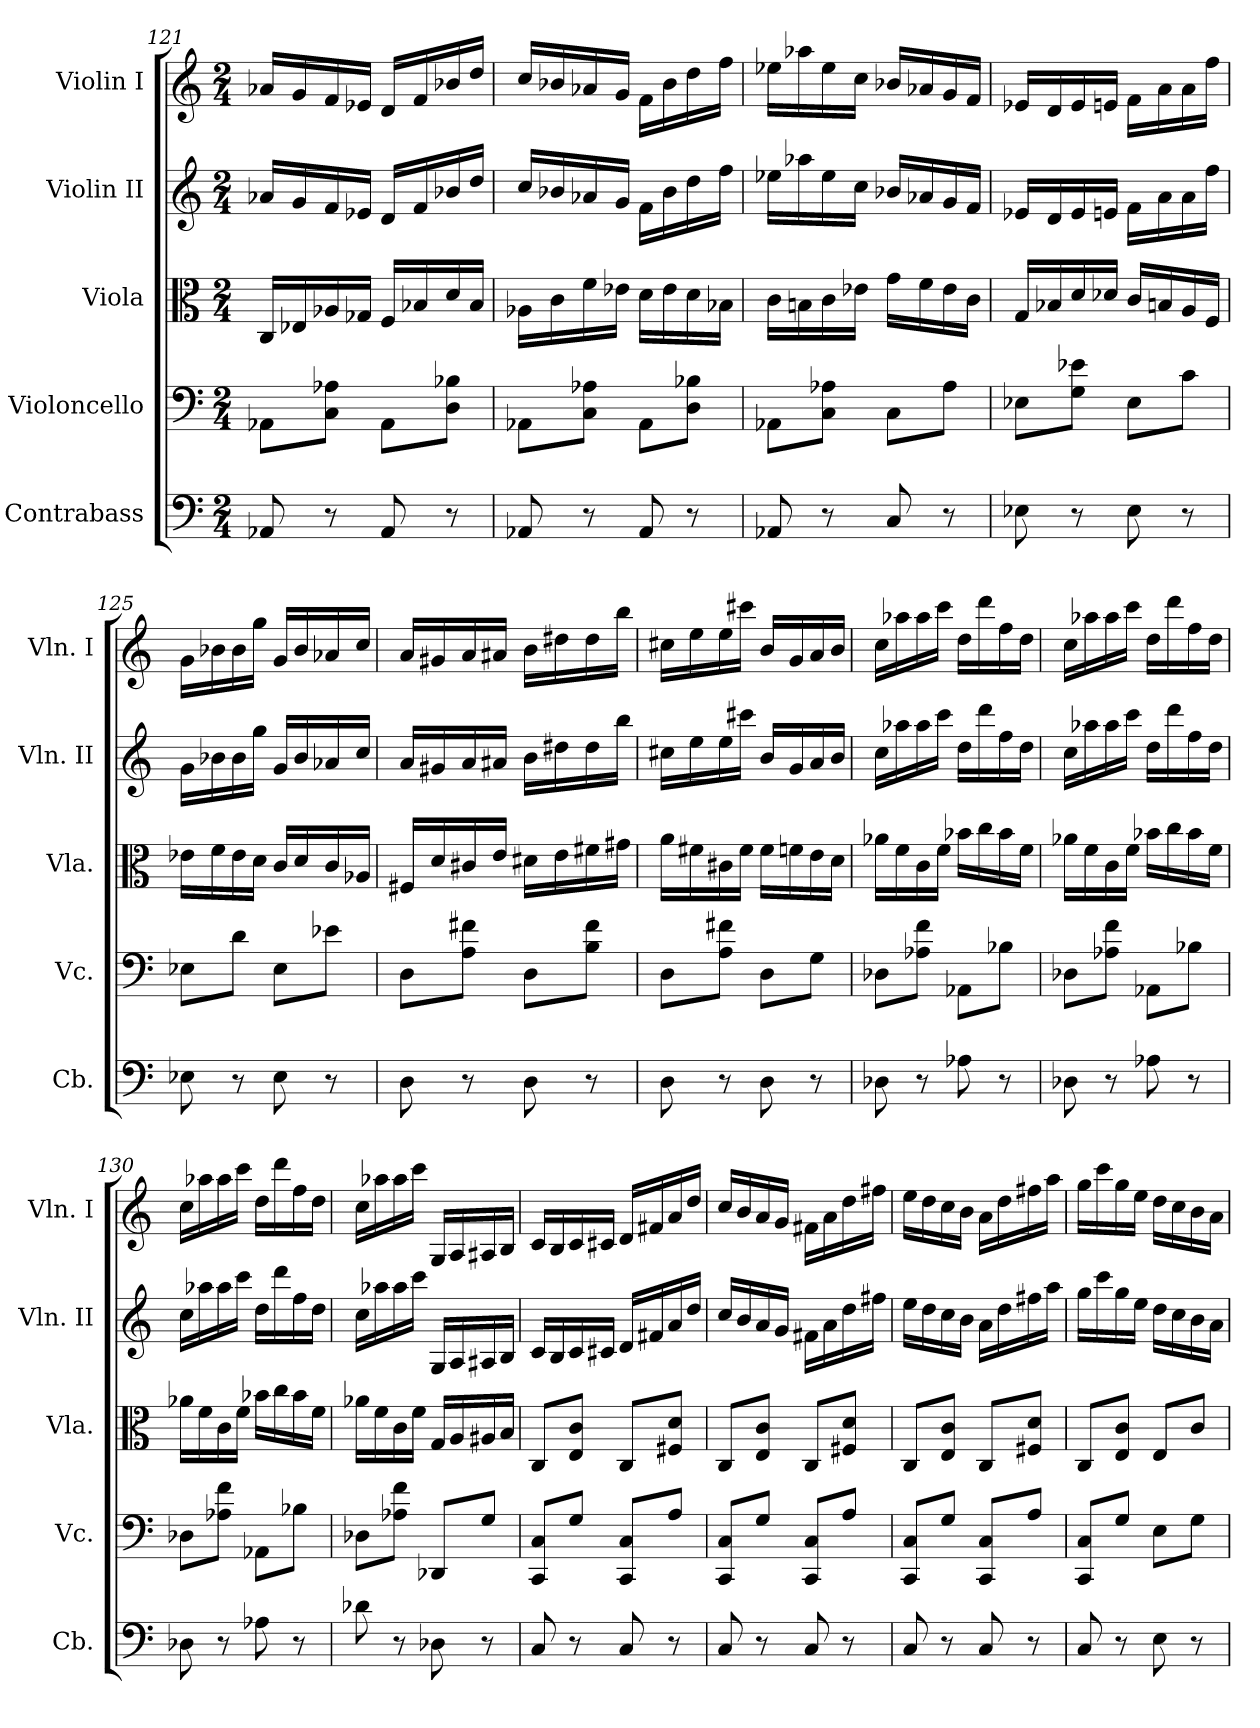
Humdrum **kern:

**kern	**kern	**kern	**kern	**kern
*part5	*part4	*part3	*part2	*part1
*staff5	*staff4	*staff3	*staff2	*staff1
*I"Contrabass	*I"Violoncello	*I"Viola	*I"Violin II	*I"Violin I
*I'Cb.	*I'Vc.	*I'Vla.	*I'Vln. II	*I'Vln. I
*clefF4	*clefF4	*clefC3	*clefG2	*clefG2
*ITrd7c12	*	*	*	*
*k[]	*k[]	*k[]	*k[]	*k[]
*M2/4	*M2/4	*M2/4	*M2/4	*M2/4
=121	=121	=121	=121	=121
8AAA-X/	8AA-X\L	16C/LL	16a-X/LL	16a-X/LL
.	.	16E-X/	16g/	16g/
8r	8C\ 8A-X\J	16A-X/	16f/	16f/
.	.	16G-X/JJ	16e-X/JJ	16e-X/JJ
8AAA-/	8AA-\L	16F/LL	16d/LL	16d/LL
.	.	16B-X/	16f/	16f/
8r	8D\ 8B-X\J	16d/	16b-X/	16b-X/
.	.	16B-/JJ	16dd/JJ	16dd/JJ
!!LO:PB:g=z
=122	=122	=122	=122	=122
8AAA-X/	8AA-X\L	16A-X\LL	16cc/LL	16cc/LL
.	.	16c\	16b-X/	16b-X/
8r	8C\ 8A-X\J	16f\	16a-X/	16a-X/
.	.	16e-X\JJ	16g/JJ	16g/JJ
8AAA-/	8AA-\L	16d\LL	16f\LL	16f\LL
.	.	16e-\	16b-\	16b-\
8r	8D\ 8B-X\J	16d\	16dd\	16dd\
.	.	16B-X\JJ	16ff\JJ	16ff\JJ
=123	=123	=123	=123	=123
8AAA-X/	8AA-X\L	16c\LL	16ee-X\LL	16ee-X\LL
.	.	16Bn\	16aa-X\	16aa-X\
8r	8C\ 8A-X\J	16c\	16ee-\	16ee-\
.	.	16e-X\JJ	16cc\JJ	16cc\JJ
8CC/	8C\L	16g\LL	16b-X/LL	16b-X/LL
.	.	16f\	16a-X/	16a-X/
8r	8A-\J	16e-\	16g/	16g/
.	.	16c\JJ	16f/JJ	16f/JJ
=124	=124	=124	=124	=124
8EE-X\	8E-X\L	16G/LL	16e-X/LL	16e-X/LL
.	.	16B-X/	16d/	16d/
8r	8G\ 8e-X\J	16d/	16e-/	16e-/
.	.	16d-X/JJ	16en/JJ	16en/JJ
8EE-\	8E-\L	16c/LL	16f\LL	16f\LL
.	.	16Bn/	16a\	16a\
8r	8c\J	16A/	16a\	16a\
.	.	16F/JJ	16ff\JJ	16ff\JJ
=125	=125	=125	=125	=125
8EE-X\	8E-X\L	16e-X\LL	16g\LL	16g\LL
.	.	16f\	16b-X\	16b-X\
8r	8d\J	16e-\	16b-\	16b-\
.	.	16d\JJ	16gg\JJ	16gg\JJ
8EE-\	8E-\L	16c/LL	16g/LL	16g/LL
.	.	16d/	16b-/	16b-/
8r	8e-X\J	16c/	16a-X/	16a-X/
.	.	16A-X/JJ	16cc/JJ	16cc/JJ
!!LO:LB:g=z
=126	=126	=126	=126	=126
8DD\	8D\L	16F#X/LL	16a/LL	16a/LL
.	.	16d/	16g#X/	16g#X/
8r	8A\ 8f#X\J	16c#X/	16a/	16a/
.	.	16e/JJ	16a#X/JJ	16a#X/JJ
8DD\	8D\L	16d#X\LL	16b\LL	16b\LL
.	.	16e\	16dd#X\	16dd#X\
8r	8B\ 8f#\J	16f#X\	16dd#\	16dd#\
.	.	16g#X\JJ	16bb\JJ	16bb\JJ
=127	=127	=127	=127	=127
8DD\	8D\L	16a\LL	16cc#X\LL	16cc#X\LL
.	.	16f#X\	16ee\	16ee\
8r	8A\ 8f#X\J	16c#X\	16ee\	16ee\
.	.	16f#\JJ	16ccc#X\JJ	16ccc#X\JJ
8DD\	8D\L	16f#\LL	16b/LL	16b/LL
.	.	16fn\	16g/	16g/
8r	8G\J	16e\	16a/	16a/
.	.	16d\JJ	16b/JJ	16b/JJ
=128	=128	=128	=128	=128
8DD-X\	8D-X\L	16a-X\LL	16cc\LL	16cc\LL
.	.	16f\	16aa-X\	16aa-X\
8r	8A-X\ 8f\J	16c\	16aa-\	16aa-\
.	.	16f\JJ	16ccc\JJ	16ccc\JJ
8AA-X\	8AA-X\L	16b-X\LL	16dd\LL	16dd\LL
.	.	16cc\	16ddd\	16ddd\
8r	8B-X\J	16b-\	16ff\	16ff\
.	.	16f\JJ	16dd\JJ	16dd\JJ
!!LO:PB:g=z
=129	=129	=129	=129	=129
8DD-X\	8D-X\L	16a-X\LL	16cc\LL	16cc\LL
.	.	16f\	16aa-X\	16aa-X\
8r	8A-X\ 8f\J	16c\	16aa-\	16aa-\
.	.	16f\JJ	16ccc\JJ	16ccc\JJ
8AA-X\	8AA-X\L	16b-X\LL	16dd\LL	16dd\LL
.	.	16cc\	16ddd\	16ddd\
8r	8B-X\J	16b-\	16ff\	16ff\
.	.	16f\JJ	16dd\JJ	16dd\JJ
=130	=130	=130	=130	=130
8DD-X\	8D-X\L	16a-X\LL	16cc\LL	16cc\LL
.	.	16f\	16aa-X\	16aa-X\
8r	8A-X\ 8f\J	16c\	16aa-\	16aa-\
.	.	16f\JJ	16ccc\JJ	16ccc\JJ
8AA-X\	8AA-X\L	16b-X\LL	16dd\LL	16dd\LL
.	.	16cc\	16ddd\	16ddd\
8r	8B-X\J	16b-\	16ff\	16ff\
.	.	16f\JJ	16dd\JJ	16dd\JJ
=131	=131	=131	=131	=131
8D-X\	8D-X\L	16a-X\LL	16cc\LL	16cc\LL
.	.	16f\	16aa-X\	16aa-X\
8r	8A-X\ 8f\J	16c\	16aa-\	16aa-\
.	.	16f\JJ	16ccc\JJ	16ccc\JJ
8DD-X\	8DD-X/L	16G/LL	16G/LL	16G/LL
.	.	16A/	16A/	16A/
8r	8G/J	16A#X/	16A#X/	16A#X/
.	.	16B/JJ	16B/JJ	16B/JJ
=132	=132	=132	=132	=132
8CC/	8CC/ 8C/L	8C/L	16c/LL	16c/LL
.	.	.	16B/	16B/
8r	8G/J	8E/ 8c/J	16c/	16c/
.	.	.	16c#X/JJ	16c#X/JJ
8CC/	8CC/ 8C/L	8C/L	16d/LL	16d/LL
.	.	.	16f#X/	16f#X/
8r	8A/J	8F#X/ 8d/J	16a/	16a/
.	.	.	16dd/JJ	16dd/JJ
!!LO:LB:g=z
=133	=133	=133	=133	=133
8CC/	8CC/ 8C/L	8C/L	16cc/LL	16cc/LL
.	.	.	16b/	16b/
8r	8G/J	8E/ 8c/J	16a/	16a/
.	.	.	16g/JJ	16g/JJ
8CC/	8CC/ 8C/L	8C/L	16f#X\LL	16f#X\LL
.	.	.	16a\	16a\
8r	8A/J	8F#X/ 8d/J	16dd\	16dd\
.	.	.	16ff#X\JJ	16ff#X\JJ
=134	=134	=134	=134	=134
8CC/	8CC/ 8C/L	8C/L	16ee\LL	16ee\LL
.	.	.	16dd\	16dd\
8r	8G/J	8E/ 8c/J	16cc\	16cc\
.	.	.	16b\JJ	16b\JJ
8CC/	8CC/ 8C/L	8C/L	16a\LL	16a\LL
.	.	.	16dd\	16dd\
8r	8A/J	8F#X/ 8d/J	16ff#X\	16ff#X\
.	.	.	16aa\JJ	16aa\JJ
=135	=135	=135	=135	=135
8CC/	8CC/ 8C/L	8C/L	16gg\LL	16gg\LL
.	.	.	16ccc\	16ccc\
8r	8G/J	8E/ 8c/J	16gg\	16gg\
.	.	.	16ee\JJ	16ee\JJ
8EE\	8E\L	8E/L	16dd\LL	16dd\LL
.	.	.	16cc\	16cc\
8r	8G\J	8c/J	16b\	16b\
.	.	.	16a\JJ	16a\JJ
=	=	=	=	=
*-	*-	*-	*-	*-
